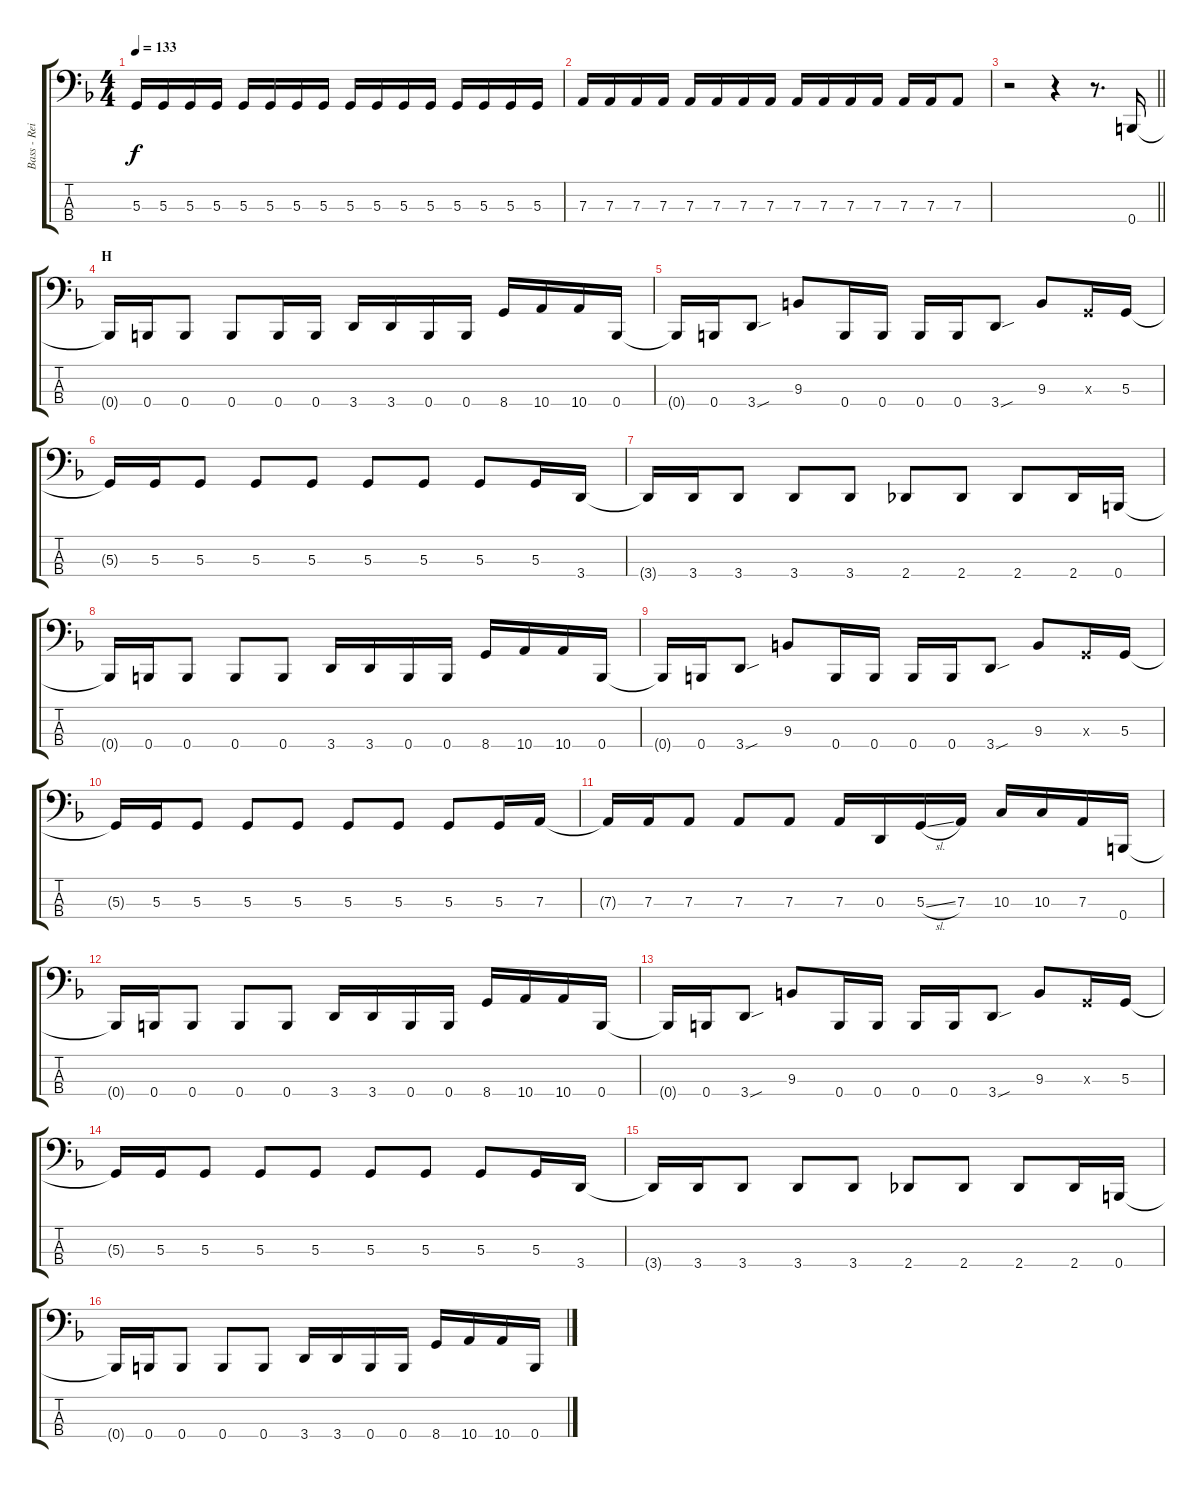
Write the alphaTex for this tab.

\track ("Bass - Reita" "Bass - Rei") {instrument electricbasspick}
\staff {score tabs}
\tuning (C2 G1 D1 B0) {hide}
\ts (4 4)
\tempo 133
\clef f4
\ks f
5.3.16{dy f} 5.3.16 5.3.16 5.3.16 5.3.16 5.3.16 5.3.16 5.3.16 5.3.16 5.3.16 5.3.16 5.3.16 5.3.16 5.3.16 5.3.16 5.3.16 |
7.3.16 7.3.16 7.3.16 7.3.16 7.3.16 7.3.16 7.3.16 7.3.16 7.3.16 7.3.16 7.3.16 7.3.16 7.3.16 7.3.16 7.3.8 |
\barLineRight lightlight
r.2 r.4 r.8{d} 0.4.16 |
\section ("" "H")
0.4{t}.16 0.4.16 0.4.8 0.4.8 0.4.16 0.4.16 3.4.16 3.4.16 0.4.16 0.4.16 8.4.16 10.4.16 10.4.16 0.4.16 |
0.4{t}.16 0.4.16 3.4{sou}.8 9.3.8 0.4.16 0.4.16 0.4.16 0.4.16 3.4{sou}.8 9.3.8 5.3{x}.16 5.3.16 |
5.3{t}.16 5.3.16 5.3.8 5.3.8 5.3.8 5.3.8 5.3.8 5.3.8 5.3.16 3.4.16 |
3.4{t}.16 3.4.16 3.4.8 3.4.8 3.4.8 2.4.8 2.4.8 2.4.8 2.4.16 0.4.16 |
0.4{t}.16 0.4.16 0.4.8 0.4.8 0.4.8 3.4.16 3.4.16 0.4.16 0.4.16 8.4.16 10.4.16 10.4.16 0.4.16 |
0.4{t}.16 0.4.16 3.4{sou}.8 9.3.8 0.4.16 0.4.16 0.4.16 0.4.16 3.4{sou}.8 9.3.8 5.3{x}.16 5.3.16 |
5.3{t}.16 5.3.16 5.3.8 5.3.8 5.3.8 5.3.8 5.3.8 5.3.8 5.3.16 7.3.16 |
7.3{t}.16 7.3.16 7.3.8 7.3.8 7.3.8 7.3.16 0.3.16 5.3{sl}.16 7.3.16 10.3.16 10.3.16 7.3.16 0.4.16 |
0.4{t}.16 0.4.16 0.4.8 0.4.8 0.4.8 3.4.16 3.4.16 0.4.16 0.4.16 8.4.16 10.4.16 10.4.16 0.4.16 |
0.4{t}.16 0.4.16 3.4{sou}.8 9.3.8 0.4.16 0.4.16 0.4.16 0.4.16 3.4{sou}.8 9.3.8 5.3{x}.16 5.3.16 |
5.3{t}.16 5.3.16 5.3.8 5.3.8 5.3.8 5.3.8 5.3.8 5.3.8 5.3.16 3.4.16 |
3.4{t}.16 3.4.16 3.4.8 3.4.8 3.4.8 2.4.8 2.4.8 2.4.8 2.4.16 0.4.16 |
0.4{t}.16 0.4.16 0.4.8 0.4.8 0.4.8 3.4.16 3.4.16 0.4.16 0.4.16 8.4.16 10.4.16 10.4.16 0.4.16
